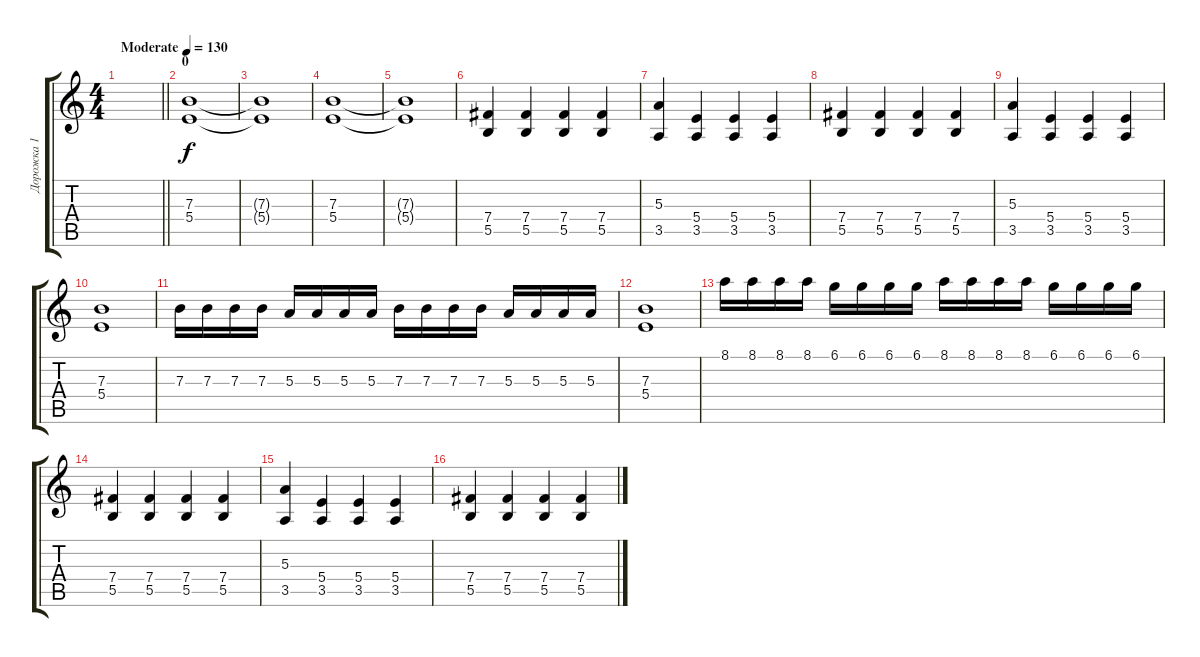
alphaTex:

\track ("Дорожка 1" "Дорожка 1") {instrument distortionguitar}
\staff {score tabs}
\tuning (Db4 Ab3 E3 B2 Gb2 B1) {hide}
\ts (4 4)
\tempo (130 "Moderate")
\clef g2
\barLineRight lightlight
\ks c
|
\section ("" "0")
(7.3 5.4).1 |
(7.3{t} 5.4{t}).1 |
(7.3 5.4).1 |
(7.3{t} 5.4{t}).1 |
(7.4 5.5).4 (7.4 5.5).4 (7.4 5.5).4 (7.4 5.5).4 |
(5.3 3.5).4 (5.4 3.5).4 (5.4 3.5).4 (5.4 3.5).4 |
(7.4 5.5).4 (7.4 5.5).4 (7.4 5.5).4 (7.4 5.5).4 |
(5.3 3.5).4 (5.4 3.5).4 (5.4 3.5).4 (5.4 3.5).4 |
(7.3 5.4).1 |
7.3.16 7.3.16 7.3.16 7.3.16 5.3.16 5.3.16 5.3.16 5.3.16 7.3.16 7.3.16 7.3.16 7.3.16 5.3.16 5.3.16 5.3.16 5.3.16 |
(7.3 5.4).1 |
8.1.16 8.1.16 8.1.16 8.1.16 6.1.16 6.1.16 6.1.16 6.1.16 8.1.16 8.1.16 8.1.16 8.1.16 6.1.16 6.1.16 6.1.16 6.1.16 |
(7.4 5.5).4 (7.4 5.5).4 (7.4 5.5).4 (7.4 5.5).4 |
(5.3 3.5).4 (5.4 3.5).4 (5.4 3.5).4 (5.4 3.5).4 |
(7.4 5.5).4 (7.4 5.5).4 (7.4 5.5).4 (7.4 5.5).4
